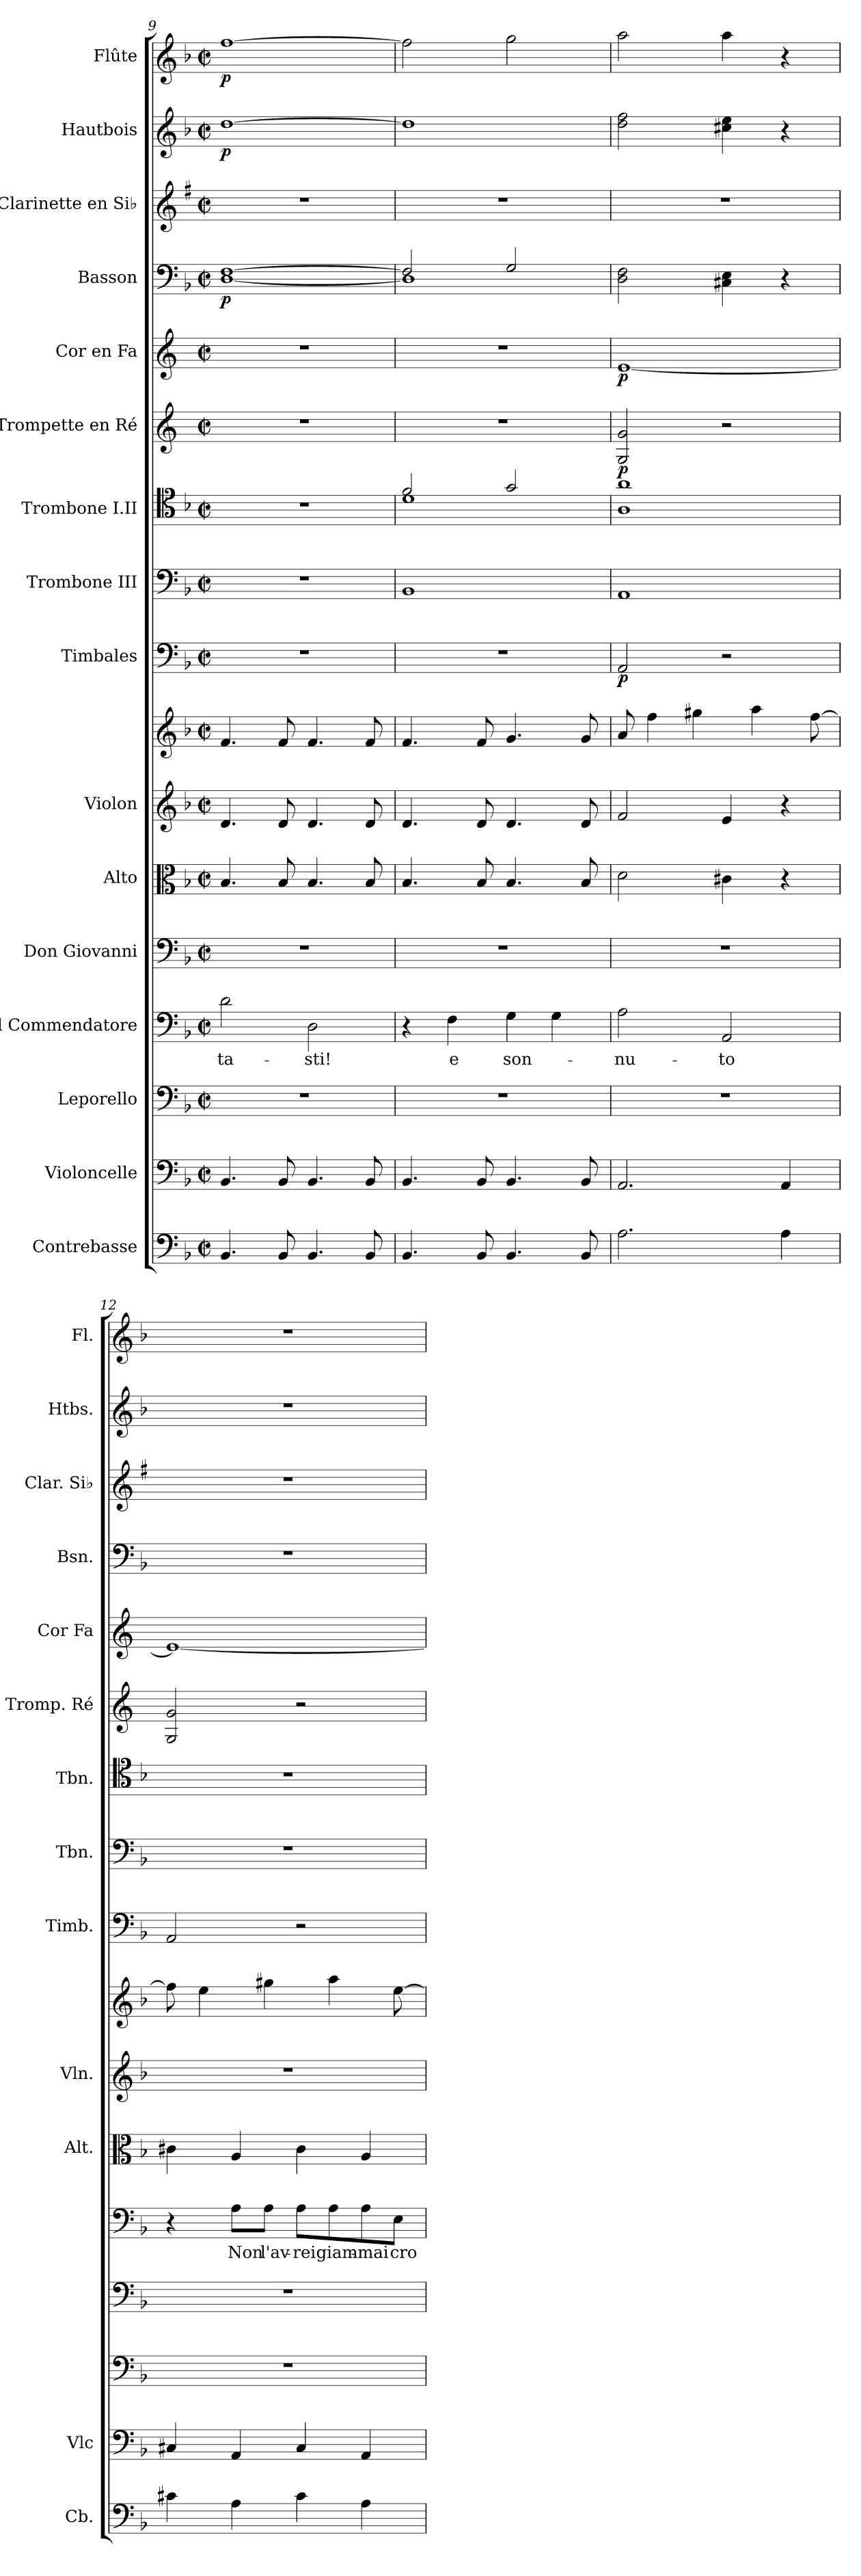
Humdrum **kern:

**kern	**kern	**kern	**kern	**text	**kern	**text	**kern	**kern	**kern	**kern	**dynam	**kern	**kern	**kern	**dynam	**kern	**dynam	**kern	**dynam	**kern	**kern	**dynam	**kern	**dynam
*part16	*part15	*part14	*part13	*part13	*part12	*part12	*part11	*part10	*part10	*part9	*part9	*part8	*part7	*part6	*part6	*part5	*part5	*part4	*part4	*part3	*part2	*part2	*part1	*part1
*staff17	*staff16	*staff15	*staff14	*staff14	*staff13	*staff13	*staff12	*staff11	*staff10	*staff9	*staff9	*staff8	*staff7	*staff6	*staff6	*staff5	*staff5	*staff4	*staff4	*staff3	*staff2	*staff2	*staff1	*staff1
*I"Contrebasse	*I"Violoncelle	*I"Leporello	*I"Il Commendatore	*	*I"Don Giovanni	*	*I"Alto	*I"Violon	*	*I"Timbales	*	*I"Trombone III	*I"Trombone I.II	*I"Trompette en Ré	*	*I"Cor en Fa	*	*I"Basson	*	*I"Clarinette en Si♭	*I"Hautbois	*	*I"Flûte	*
*I'Cb.	*I'Vlc	*	*	*	*	*	*I'Alt.	*I'Vln.	*	*I'Timb.	*	*I'Tbn.	*I'Tbn.	*I'Tromp. Ré	*	*I'Cor Fa	*	*I'Bsn.	*	*I'Clar. Si♭	*I'Htbs.	*	*I'Fl.	*
!!LO:PB:g=z
*clefF4	*clefF4	*clefF4	*clefF4	*	*clefF4	*	*clefC3	*clefG2	*clefG2	*clefF4	*	*clefF4	*clefC4	*clefG2	*	*clefG2	*	*clefF4	*	*clefG2	*clefG2	*	*clefG2	*
*ITrd7c12	*	*	*	*	*	*	*	*	*	*	*	*	*	*ITrd-1c-2	*	*ITrd4c7	*	*	*	*ITrd1c2	*	*	*	*
*k[b-]	*k[b-]	*k[b-]	*k[b-]	*	*k[b-]	*	*k[b-]	*k[b-]	*k[b-]	*k[b-]	*	*k[b-]	*k[b-]	*k[f#c#]	*	*k[b-]	*	*k[b-]	*	*k[b-]	*k[b-]	*	*k[b-]	*
*M2/2	*M2/2	*M2/2	*M2/2	*	*M2/2	*	*M2/2	*M2/2	*M2/2	*M2/2	*	*M2/2	*M2/2	*M2/2	*	*M2/2	*	*M2/2	*	*M2/2	*M2/2	*	*M2/2	*
*met(c|)	*met(c|)	*met(c|)	*met(c|)	*	*met(c|)	*	*met(c|)	*met(c|)	*met(c|)	*met(c|)	*	*met(c|)	*met(c|)	*met(c|)	*	*met(c|)	*	*met(c|)	*	*met(c|)	*met(c|)	*	*met(c|)	*
=9	=9	=9	=9	=9	=9	=9	=9	=9	=9	=9	=9	=9	=9	=9	=9	=9	=9	=9	=9	=9	=9	=9	=9	=9
!	!	!	!	!LO:LY:b	!	!	!	!	!	!	!	!	!	!	!	!	!	!	!LO:DY:b	!	!	!LO:DY:b	!	!LO:DY:b
*	*	*	*	*	*	*	*	*	*	*	*	*	*	*	*	*	*	*^	*	*	*	*	*	*
4.BBB-/	4.BB-/	1r	2d\	-ta-	1r	.	4.B-/	4.d/	4.f/	1r	.	1r	1r	1r	.	1r	.	[1F	[1D	p	1r	[1dd	p	[1ff	p
8BBB-/	8BB-/	.	.	.	.	.	8B-/	8d/	8f/	.	.	.	.	.	.	.	.	.	.	.	.	.	.	.	.
!	!	!	!	!LO:LY:b	!	!	!	!	!	!	!	!	!	!	!	!	!	!	!	!	!	!	!	!	!
4.BBB-/	4.BB-/	.	2D\	-sti!	.	.	4.B-/	4.d/	4.f/	.	.	.	.	.	.	.	.	.	.	.	.	.	.	.	.
8BBB-/	8BB-/	.	.	.	.	.	8B-/	8d/	8f/	.	.	.	.	.	.	.	.	.	.	.	.	.	.	.	.
=10	=10	=10	=10	=10	=10	=10	=10	=10	=10	=10	=10	=10	=10	=10	=10	=10	=10	=10	=10	=10	=10	=10	=10	=10	=10
*	*	*	*	*	*	*	*	*	*	*	*	*	*^	*	*	*	*	*	*	*	*	*	*	*	*
4.BBB-/	4.BB-/	1r	4r	.	1r	.	4.B-/	4.d/	4.f/	1r	.	1BB-	2f/	1d	1r	.	1r	.	2F/]	1D]	.	1r	1dd]	.	2ff\]	.
!	!	!	!	!LO:LY:b	!	!	!	!	!	!	!	!	!	!	!	!	!	!	!	!	!	!	!	!	!	!
.	.	.	4F\	e	.	.	.	.	.	.	.	.	.	.	.	.	.	.	.	.	.	.	.	.	.	.
8BBB-/	8BB-/	.	.	.	.	.	8B-/	8d/	8f/	.	.	.	.	.	.	.	.	.	.	.	.	.	.	.	.	.
!	!	!	!	!LO:LY:b	!	!	!	!	!	!	!	!	!	!	!	!	!	!	!	!	!	!	!	!	!	!
4.BBB-/	4.BB-/	.	4G\	son-	.	.	4.B-/	4.d/	4.g/	.	.	.	2g/	.	.	.	.	.	2G/	.	.	.	.	.	2gg\	.
.	.	.	4G\	.	.	.	.	.	.	.	.	.	.	.	.	.	.	.	.	.	.	.	.	.	.	.
8BBB-/	8BB-/	.	.	.	.	.	8B-/	8d/	8g/	.	.	.	.	.	.	.	.	.	.	.	.	.	.	.	.	.
*	*	*	*	*	*	*	*	*	*	*	*	*	*	*	*	*	*	*	*v	*v	*	*	*	*	*	*
=11	=11	=11	=11	=11	=11	=11	=11	=11	=11	=11	=11	=11	=11	=11	=11	=11	=11	=11	=11	=11	=11	=11	=11	=11	=11
!	!	!	!	!LO:LY:b	!	!	!	!	!	!	!LO:DY:b	!	!	!	!	!LO:DY:b	!	!LO:DY:b	!	!	!	!	!	!	!
2.AA\	2.AA/	1r	2A\	-nu-	1r	.	2d\	2f/	8a/	2AA/	p	1AA	1a	1A	2A/ 2a/	p	[1A	p	2D\ 2F\	.	1r	2dd\ 2ff\	.	2aa\	.
.	.	.	.	.	.	.	.	.	4ff\	.	.	.	.	.	.	.	.	.	.	.	.	.	.	.	.
.	.	.	.	.	.	.	.	.	4gg#X\	.	.	.	.	.	.	.	.	.	.	.	.	.	.	.	.
!	!	!	!	!LO:LY:b	!	!	!	!	!	!	!	!	!	!	!	!	!	!	!	!	!	!	!	!	!
.	.	.	2AA/	-to	.	.	4c#X\	4e/	.	2r	.	.	.	.	2r	.	.	.	4C#X\ 4E\	.	.	4cc#X\ 4ee\	.	4aa\	.
.	.	.	.	.	.	.	.	.	4aa\	.	.	.	.	.	.	.	.	.	.	.	.	.	.	.	.
4AA\	4AA/	.	.	.	.	.	4r	4r	.	.	.	.	.	.	.	.	.	.	4r	.	.	4r	.	4r	.
.	.	.	.	.	.	.	.	.	[8ff\	.	.	.	.	.	.	.	.	.	.	.	.	.	.	.	.
*	*	*	*	*	*	*	*	*	*	*	*	*	*v	*v	*	*	*	*	*	*	*	*	*	*	*
=12	=12	=12	=12	=12	=12	=12	=12	=12	=12	=12	=12	=12	=12	=12	=12	=12	=12	=12	=12	=12	=12	=12	=12	=12
4C#X\	4C#X/	1r	1r	.	4r	.	4c#X\	1r	8ff\]	2AA/	.	1r	1r	2A/ 2a/	.	1A_	.	1r	.	1r	1r	.	1r	.
.	.	.	.	.	.	.	.	.	4ee\	.	.	.	.	.	.	.	.	.	.	.	.	.	.	.
!	!	!	!	!	!	!LO:LY:b	!	!	!	!	!	!	!	!	!	!	!	!	!	!	!	!	!	!
4AA\	4AA/	.	.	.	8A\L	Non	4A/	.	.	.	.	.	.	.	.	.	.	.	.	.	.	.	.	.
!	!	!	!	!	!	!LO:LY:b	!	!	!	!	!	!	!	!	!	!	!	!	!	!	!	!	!	!
.	.	.	.	.	8A\J	l'av-	.	.	4gg#X\	.	.	.	.	.	.	.	.	.	.	.	.	.	.	.
!	!	!	!	!	!	!LO:LY:b	!	!	!	!	!	!	!	!	!	!	!	!	!	!	!	!	!	!
4C#\	4C#/	.	.	.	8A\L	-rei	4c#\	.	.	2r	.	.	.	2r	.	.	.	.	.	.	.	.	.	.
!	!	!	!	!	!	!LO:LY:b	!	!	!	!	!	!	!	!	!	!	!	!	!	!	!	!	!	!
.	.	.	.	.	8A\	giam-	.	.	4aa\	.	.	.	.	.	.	.	.	.	.	.	.	.	.	.
!	!	!	!	!	!	!LO:LY:b	!	!	!	!	!	!	!	!	!	!	!	!	!	!	!	!	!	!
4AA\	4AA/	.	.	.	8A\	-mai	4A/	.	.	.	.	.	.	.	.	.	.	.	.	.	.	.	.	.
!	!	!	!	!	!	!LO:LY:b	!	!	!	!	!	!	!	!	!	!	!	!	!	!	!	!	!	!
.	.	.	.	.	8E\J	cro-	.	.	[8ee\	.	.	.	.	.	.	.	.	.	.	.	.	.	.	.
=	=	=	=	=	=	=	=	=	=	=	=	=	=	=	=	=	=	=	=	=	=	=	=	=
*-	*-	*-	*-	*-	*-	*-	*-	*-	*-	*-	*-	*-	*-	*-	*-	*-	*-	*-	*-	*-	*-	*-	*-	*-
